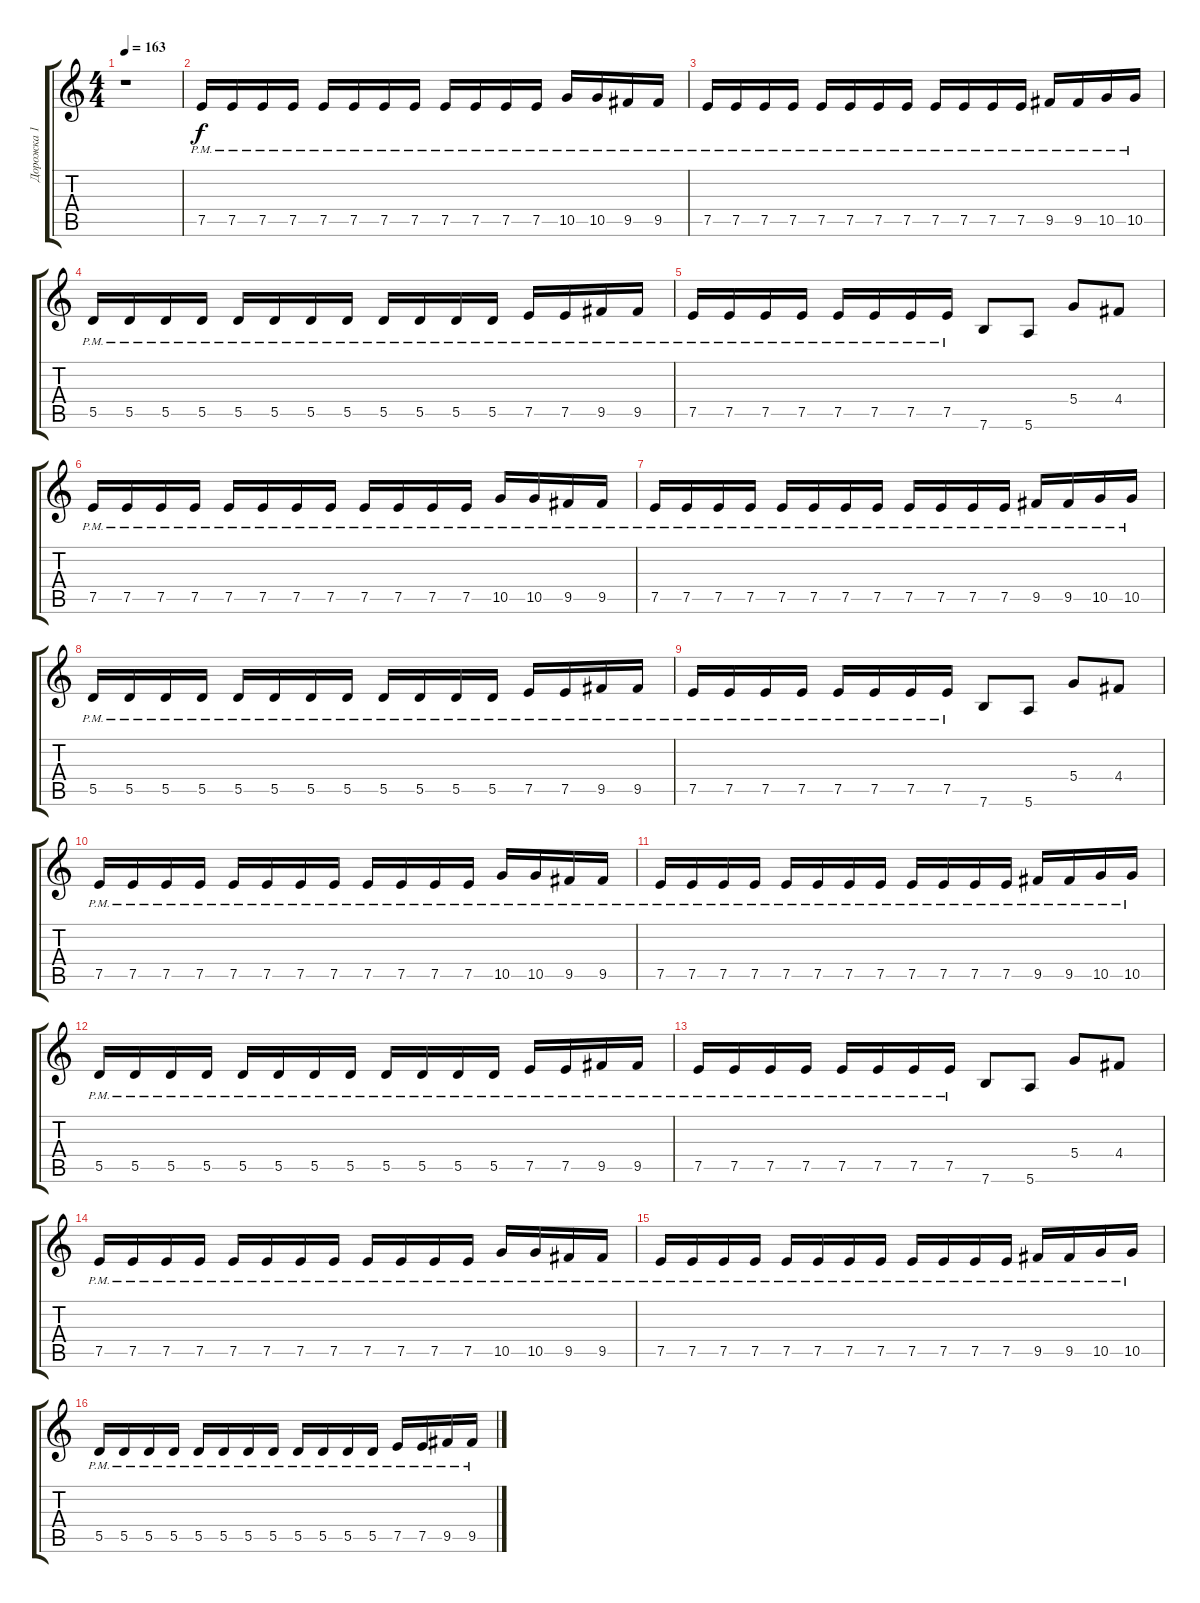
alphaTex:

\track ("Дорожка 1" "Дорожка 1") {instrument distortionguitar}
\staff {score tabs}
\tuning (E4 B3 G3 D3 A2 E2) {hide}
\ts (4 4)
\tempo 163
\clef g2
\ks c
r.1{dy f instrument distortionguitar} |
7.5{pm}.16 7.5{pm}.16 7.5{pm}.16 7.5{pm}.16 7.5{pm}.16 7.5{pm}.16 7.5{pm}.16 7.5{pm}.16 7.5{pm}.16 7.5{pm}.16 7.5{pm}.16 7.5{pm}.16 10.5{pm}.16 10.5{pm}.16 9.5{pm}.16 9.5{pm}.16 |
7.5{pm}.16 7.5{pm}.16 7.5{pm}.16 7.5{pm}.16 7.5{pm}.16 7.5{pm}.16 7.5{pm}.16 7.5{pm}.16 7.5{pm}.16 7.5{pm}.16 7.5{pm}.16 7.5{pm}.16 9.5{pm}.16 9.5{pm}.16 10.5{pm}.16 10.5{pm}.16 |
5.5{pm}.16 5.5{pm}.16 5.5{pm}.16 5.5{pm}.16 5.5{pm}.16 5.5{pm}.16 5.5{pm}.16 5.5{pm}.16 5.5{pm}.16 5.5{pm}.16 5.5{pm}.16 5.5{pm}.16 7.5{pm}.16 7.5{pm}.16 9.5{pm}.16 9.5{pm}.16 |
7.5{pm}.16 7.5{pm}.16 7.5{pm}.16 7.5{pm}.16 7.5{pm}.16 7.5{pm}.16 7.5{pm}.16 7.5{pm}.16 7.6.8 5.6.8 5.4.8 4.4.8 |
7.5{pm}.16 7.5{pm}.16 7.5{pm}.16 7.5{pm}.16 7.5{pm}.16 7.5{pm}.16 7.5{pm}.16 7.5{pm}.16 7.5{pm}.16 7.5{pm}.16 7.5{pm}.16 7.5{pm}.16 10.5{pm}.16 10.5{pm}.16 9.5{pm}.16 9.5{pm}.16 |
7.5{pm}.16 7.5{pm}.16 7.5{pm}.16 7.5{pm}.16 7.5{pm}.16 7.5{pm}.16 7.5{pm}.16 7.5{pm}.16 7.5{pm}.16 7.5{pm}.16 7.5{pm}.16 7.5{pm}.16 9.5{pm}.16 9.5{pm}.16 10.5{pm}.16 10.5{pm}.16 |
5.5{pm}.16 5.5{pm}.16 5.5{pm}.16 5.5{pm}.16 5.5{pm}.16 5.5{pm}.16 5.5{pm}.16 5.5{pm}.16 5.5{pm}.16 5.5{pm}.16 5.5{pm}.16 5.5{pm}.16 7.5{pm}.16 7.5{pm}.16 9.5{pm}.16 9.5{pm}.16 |
7.5{pm}.16 7.5{pm}.16 7.5{pm}.16 7.5{pm}.16 7.5{pm}.16 7.5{pm}.16 7.5{pm}.16 7.5{pm}.16 7.6.8 5.6.8 5.4.8 4.4.8 |
7.5{pm}.16 7.5{pm}.16 7.5{pm}.16 7.5{pm}.16 7.5{pm}.16 7.5{pm}.16 7.5{pm}.16 7.5{pm}.16 7.5{pm}.16 7.5{pm}.16 7.5{pm}.16 7.5{pm}.16 10.5{pm}.16 10.5{pm}.16 9.5{pm}.16 9.5{pm}.16 |
7.5{pm}.16 7.5{pm}.16 7.5{pm}.16 7.5{pm}.16 7.5{pm}.16 7.5{pm}.16 7.5{pm}.16 7.5{pm}.16 7.5{pm}.16 7.5{pm}.16 7.5{pm}.16 7.5{pm}.16 9.5{pm}.16 9.5{pm}.16 10.5{pm}.16 10.5{pm}.16 |
5.5{pm}.16 5.5{pm}.16 5.5{pm}.16 5.5{pm}.16 5.5{pm}.16 5.5{pm}.16 5.5{pm}.16 5.5{pm}.16 5.5{pm}.16 5.5{pm}.16 5.5{pm}.16 5.5{pm}.16 7.5{pm}.16 7.5{pm}.16 9.5{pm}.16 9.5{pm}.16 |
7.5{pm}.16 7.5{pm}.16 7.5{pm}.16 7.5{pm}.16 7.5{pm}.16 7.5{pm}.16 7.5{pm}.16 7.5{pm}.16 7.6.8 5.6.8 5.4.8 4.4.8 |
7.5{pm}.16 7.5{pm}.16 7.5{pm}.16 7.5{pm}.16 7.5{pm}.16 7.5{pm}.16 7.5{pm}.16 7.5{pm}.16 7.5{pm}.16 7.5{pm}.16 7.5{pm}.16 7.5{pm}.16 10.5{pm}.16 10.5{pm}.16 9.5{pm}.16 9.5{pm}.16 |
7.5{pm}.16 7.5{pm}.16 7.5{pm}.16 7.5{pm}.16 7.5{pm}.16 7.5{pm}.16 7.5{pm}.16 7.5{pm}.16 7.5{pm}.16 7.5{pm}.16 7.5{pm}.16 7.5{pm}.16 9.5{pm}.16 9.5{pm}.16 10.5{pm}.16 10.5{pm}.16 |
5.5{pm}.16 5.5{pm}.16 5.5{pm}.16 5.5{pm}.16 5.5{pm}.16 5.5{pm}.16 5.5{pm}.16 5.5{pm}.16 5.5{pm}.16 5.5{pm}.16 5.5{pm}.16 5.5{pm}.16 7.5{pm}.16 7.5{pm}.16 9.5{pm}.16 9.5{pm}.16
